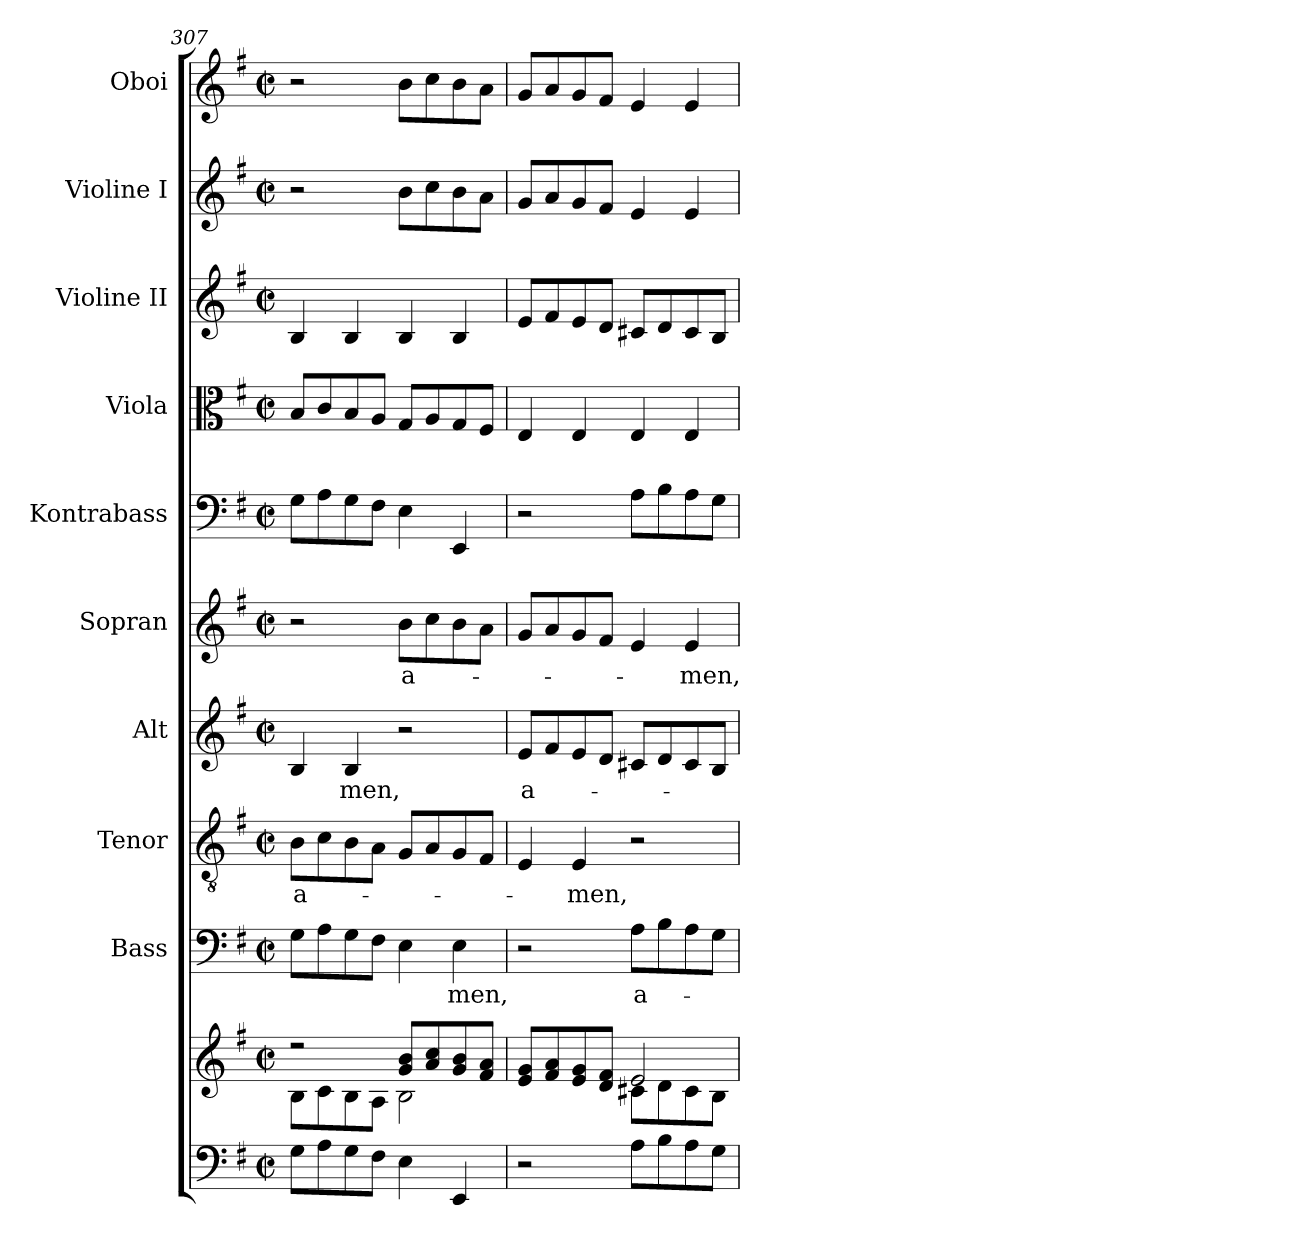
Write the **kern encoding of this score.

**kern	**kern	**kern	**text	**kern	**text	**kern	**text	**kern	**text	**kern	**kern	**kern	**kern	**kern
*part10	*part10	*part9	*part9	*part8	*part8	*part7	*part7	*part6	*part6	*part5	*part4	*part3	*part2	*part1
*staff11	*staff10	*staff9	*staff9	*staff8	*staff8	*staff7	*staff7	*staff6	*staff6	*staff5	*staff4	*staff3	*staff2	*staff1
*	*	*I"Bass	*	*I"Tenor	*	*I"Alt	*	*I"Sopran	*	*I"Kontrabass	*I"Viola	*I"Violine II	*I"Violine I	*I"Oboi
*	*	*I'B.	*	*I'T.	*	*I'A.	*	*I'S.	*	*I'Kb.	*I'Vla.	*I'Vl. II	*I'Vl. I	*I'Ob.
*clefF4	*clefG2	*clefF4	*	*clefGv2	*	*clefG2	*	*clefG2	*	*clefF4	*clefC3	*clefG2	*clefG2	*clefG2
*	*	*	*	*	*	*	*	*	*	*ITrd7c12	*	*	*	*
*k[f#]	*k[f#]	*k[f#]	*	*k[f#]	*	*k[f#]	*	*k[f#]	*	*k[f#]	*k[f#]	*k[f#]	*k[f#]	*k[f#]
*G:	*G:	*G:	*	*G:	*	*G:	*	*G:	*	*G:	*G:	*G:	*G:	*G:
*M2/2	*M2/2	*M2/2	*	*M2/2	*	*M2/2	*	*M2/2	*	*M2/2	*M2/2	*M2/2	*M2/2	*M2/2
*met(c|)	*met(c|)	*met(c|)	*	*met(c|)	*	*met(c|)	*	*met(c|)	*	*met(c|)	*met(c|)	*met(c|)	*met(c|)	*met(c|)
=307	=307	=307	=307	=307	=307	=307	=307	=307	=307	=307	=307	=307	=307	=307
*	*^	*	*	*	*	*	*	*	*	*	*	*	*	*
!	!	!	!	!	!	!LO:LY:b	!	!	!	!	!	!	!	!	!
8G\L	2r	8B\L	8G\L	.	8B\L	a-	4B/	.	2r	.	8GG\L	8B/L	4B/	2r	2r
8A\	.	8c\	8A\	.	8c\	.	.	.	.	.	8AA\	8c/	.	.	.
!	!	!	!	!	!	!	!	!LO:LY:b	!	!	!	!	!	!	!
8G\	.	8B\	8G\	.	8B\	.	4B/	-men,	.	.	8GG\	8B/	4B/	.	.
8F#\J	.	8A\J	8F#\J	.	8A\J	.	.	.	.	.	8FF#\J	8A/J	.	.	.
!	!	!	!	!	!	!	!	!	!	!LO:LY:b	!	!	!	!	!
4E\	8g/ 8b/L	2B\	4E\	.	8G/L	.	2r	.	8b\L	a-	4EE\	8G/L	4B/	8b\L	8b\L
.	8a/ 8cc/	.	.	.	8A/	.	.	.	8cc\	.	.	8A/	.	8cc\	8cc\
!	!	!	!	!LO:LY:b	!	!	!	!	!	!	!	!	!	!	!
4EE/	8g/ 8b/	.	4E\	-men,	8G/	.	.	.	8b\	.	4EEE/	8G/	4B/	8b\	8b\
.	8f#/ 8a/J	.	.	.	8F#/J	.	.	.	8a\J	.	.	8F#/J	.	8a\J	8a\J
!!LO:PB:g=z
=308	=308	=308	=308	=308	=308	=308	=308	=308	=308	=308	=308	=308	=308	=308	=308
!	!	!	!	!	!	!	!	!LO:LY:b	!	!	!	!	!	!	!
2r	8e/ 8g/L	2ryy	2r	.	4E/	.	8e/L	a-	8g/L	.	2r	4E/	8e/L	8g/L	8g/L
.	8f#/ 8a/	.	.	.	.	.	8f#/	.	8a/	.	.	.	8f#/	8a/	8a/
!	!	!	!	!	!	!LO:LY:b	!	!	!	!	!	!	!	!	!
.	8e/ 8g/	.	.	.	4E/	-men,	8e/	.	8g/	.	.	4E/	8e/	8g/	8g/
.	8d/ 8f#/J	.	.	.	.	.	8d/J	.	8f#/J	.	.	.	8d/J	8f#/J	8f#/J
!	!	!	!	!LO:LY:b	!	!	!	!	!	!	!	!	!	!	!
8A\L	2e/	8c#X\L	8A\L	a-	2r	.	8c#X/L	.	4e/	.	8AA\L	4E/	8c#X/L	4e/	4e/
8B\	.	8d\	8B\	.	.	.	8d/	.	.	.	8BB\	.	8d/	.	.
!	!	!	!	!	!	!	!	!	!	!LO:LY:b	!	!	!	!	!
8A\	.	8c#\	8A\	.	.	.	8c#/	.	4e/	-men,	8AA\	4E/	8c#/	4e/	4e/
8G\J	.	8B\J	8G\J	.	.	.	8B/J	.	.	.	8GG\J	.	8B/J	.	.
*	*v	*v	*	*	*	*	*	*	*	*	*	*	*	*	*
=	=	=	=	=	=	=	=	=	=	=	=	=	=	=
*-	*-	*-	*-	*-	*-	*-	*-	*-	*-	*-	*-	*-	*-	*-
